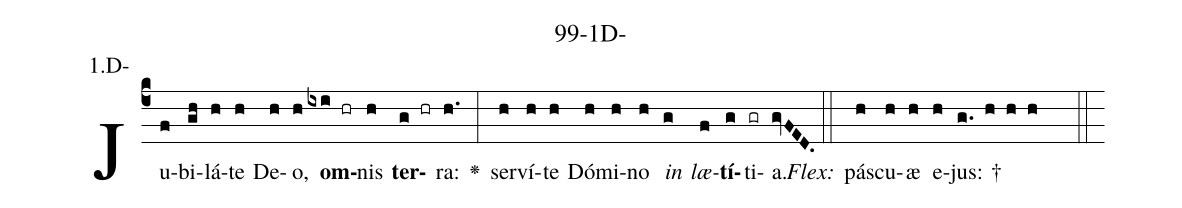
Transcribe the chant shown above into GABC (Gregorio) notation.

name: 99-1D-;
annotation: 1.D-;
%%
(c4)Ju(f)bi(gh)lá(h)te(h) De(h)o,(h) <b>om</b>(ixi hr)nis(h) <b>ter</b>(g hr)ra:(h.) <v>\greheightstar</v>(:) ser(h)ví(h)te(h) Dó(h)mi(h)no(h) <i>in</i>(g) <i>læ</i>(f)<b>tí</b>(g)ti(gr)a.(gvFED.) (::)
<i>Flex:</i>()  pás(h)cu(h)æ(h) e(h)jus: †(g. h h h  ::)

%E(h) u(h) o(g) u(f) a(g) e.(gvFED.) (::)
